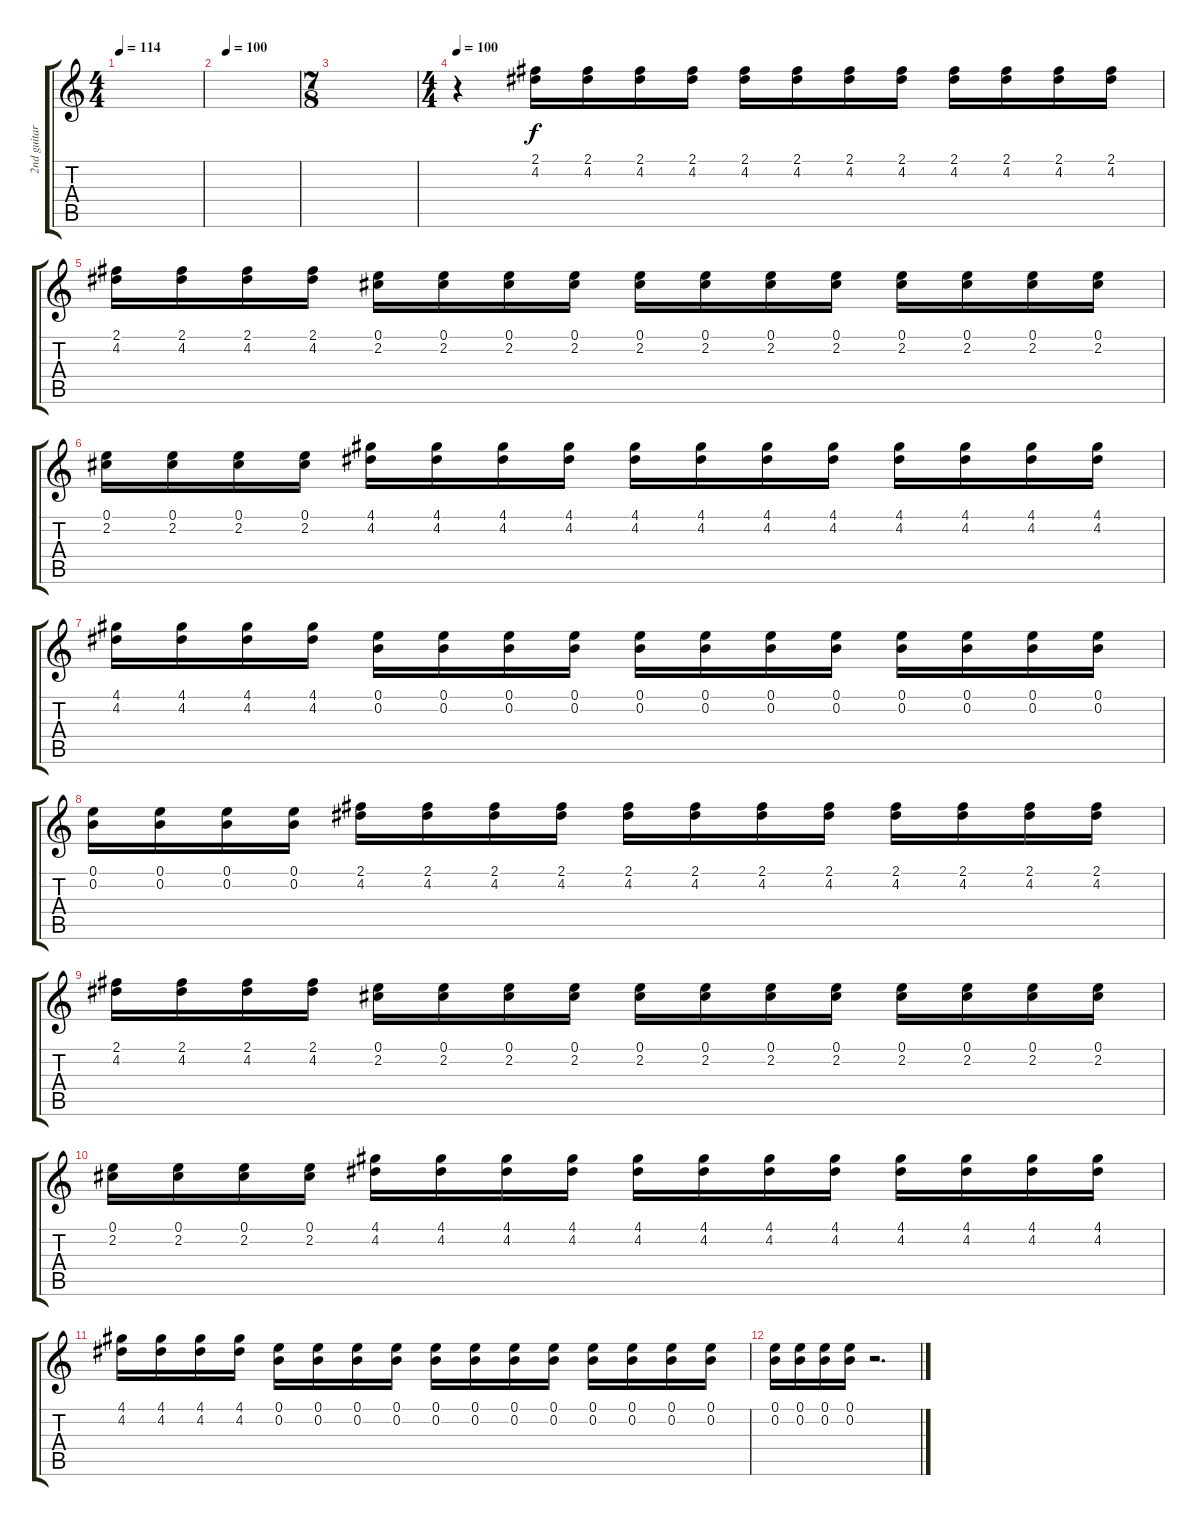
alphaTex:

\track ("2nd guitar" "2nd guitar") {instrument distortionguitar}
\staff {score tabs}
\tuning (E4 B3 G3 D3 A2 E2) {hide}
\ts (4 4)
\tempo 114
\clef g2
\ks c
|
\tempo (100 0.125)
|
\ts (7 8)
|
\ts (4 4)
\tempo 100
r.4 (2.1 4.2).16{instrument overdrivenguitar} (2.1 4.2).16 (2.1 4.2).16 (2.1 4.2).16 (2.1 4.2).16 (2.1 4.2).16 (2.1 4.2).16 (2.1 4.2).16 (2.1 4.2).16 (2.1 4.2).16 (2.1 4.2).16 (2.1 4.2).16 |
(2.1 4.2).16 (2.1 4.2).16 (2.1 4.2).16 (2.1 4.2).16 (0.1 2.2).16 (0.1 2.2).16 (0.1 2.2).16 (0.1 2.2).16 (0.1 2.2).16 (0.1 2.2).16 (0.1 2.2).16 (0.1 2.2).16 (0.1 2.2).16 (0.1 2.2).16 (0.1 2.2).16 (0.1 2.2).16 |
(0.1 2.2).16 (0.1 2.2).16 (0.1 2.2).16 (0.1 2.2).16 (4.1 4.2).16 (4.1 4.2).16 (4.1 4.2).16 (4.1 4.2).16 (4.1 4.2).16 (4.1 4.2).16 (4.1 4.2).16 (4.1 4.2).16 (4.1 4.2).16 (4.1 4.2).16 (4.1 4.2).16 (4.1 4.2).16 |
(4.1 4.2).16 (4.1 4.2).16 (4.1 4.2).16 (4.1 4.2).16 (0.1 0.2).16 (0.1 0.2).16 (0.1 0.2).16 (0.1 0.2).16 (0.1 0.2).16 (0.1 0.2).16 (0.1 0.2).16 (0.1 0.2).16 (0.1 0.2).16 (0.1 0.2).16 (0.1 0.2).16 (0.1 0.2).16 |
(0.1 0.2).16 (0.1 0.2).16 (0.1 0.2).16 (0.1 0.2).16 (2.1 4.2).16 (2.1 4.2).16 (2.1 4.2).16 (2.1 4.2).16 (2.1 4.2).16 (2.1 4.2).16 (2.1 4.2).16 (2.1 4.2).16 (2.1 4.2).16 (2.1 4.2).16 (2.1 4.2).16 (2.1 4.2).16 |
(2.1 4.2).16 (2.1 4.2).16 (2.1 4.2).16 (2.1 4.2).16 (0.1 2.2).16 (0.1 2.2).16 (0.1 2.2).16 (0.1 2.2).16 (0.1 2.2).16 (0.1 2.2).16 (0.1 2.2).16 (0.1 2.2).16 (0.1 2.2).16 (0.1 2.2).16 (0.1 2.2).16 (0.1 2.2).16 |
(0.1 2.2).16 (0.1 2.2).16 (0.1 2.2).16 (0.1 2.2).16 (4.1 4.2).16 (4.1 4.2).16 (4.1 4.2).16 (4.1 4.2).16 (4.1 4.2).16 (4.1 4.2).16 (4.1 4.2).16 (4.1 4.2).16 (4.1 4.2).16 (4.1 4.2).16 (4.1 4.2).16 (4.1 4.2).16 |
(4.1 4.2).16 (4.1 4.2).16 (4.1 4.2).16 (4.1 4.2).16 (0.1 0.2).16 (0.1 0.2).16 (0.1 0.2).16 (0.1 0.2).16 (0.1 0.2).16 (0.1 0.2).16 (0.1 0.2).16 (0.1 0.2).16 (0.1 0.2).16 (0.1 0.2).16 (0.1 0.2).16 (0.1 0.2).16 |
(0.1 0.2).16 (0.1 0.2).16 (0.1 0.2).16 (0.1 0.2).16 r.2{d}
